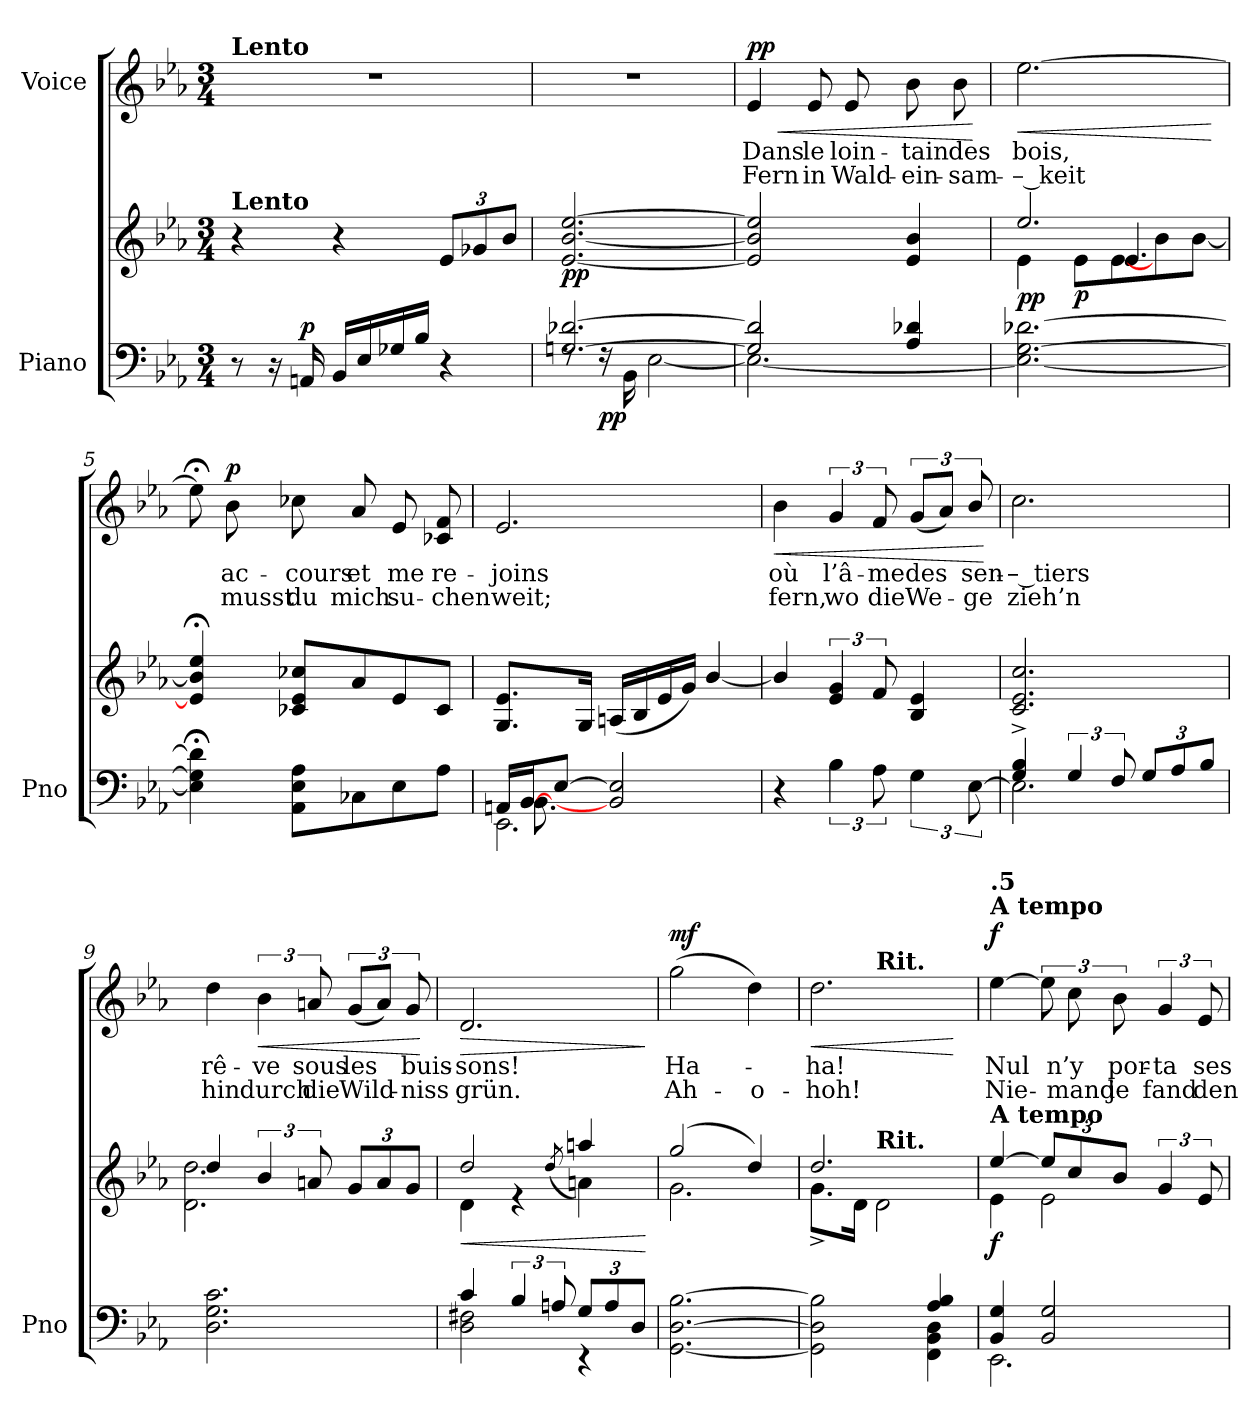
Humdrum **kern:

**kern	**kern	**dynam	**kern	**text	**text	**dynam
*part2	*part2	*part2	*part1	*part1	*part1	*part1
*staff3	*staff2	*staff2/3	*staff1	*staff1	*staff1	*staff1
*I"Piano	*	*	*I"Voice	*	*	*
*I'Pno	*	*	*	*	*	*
*clefF4	*clefG2	*	*clefG2	*	*	*
*k[b-e-a-]	*k[b-e-a-]	*	*k[b-e-a-]	*	*	*
*M3/4	*M3/4	*	*M3/4	*	*	*
=1	=1	=1	=1	=1	=1	=1
!	!	!	!LO:TX:a:B:t=Lento	!	!	!
!	!LO:TX:a:B:t=Lento	!	!	!	!	!
8r	4r	.	2.r	.	.	.
16r	.	.	.	.	.	.
!	!	!LO:DY:a=2	!	!	!	!
16AAn/	.	p	.	.	.	.
16BB-/LL	4r	.	.	.	.	.
16E-/	.	.	.	.	.	.
16G-X/	.	.	.	.	.	.
16B-/JJ	.	.	.	.	.	.
*	*Xbrackettup	*	*	*	*	*
4r	12e-/L	.	.	.	.	.
.	12g-X/	.	.	.	.	.
.	12b-/J	.	.	.	.	.
=2	=2	=2	=2	=2	=2	=2
*^	*	*	*	*	*	*
!	!	!	!LO:DY:b	!	!	!	!
[2.Gn/ [2.d-X/	8rF	[2.e-/ [2.b-/ [2.ee-/	pp	2.r	.	.	.
!	!	!	!LO:DY:b=2	!	!	!	!
.	16rF	.	pp	.	.	.	.
.	16BB-\	.	.	.	.	.	.
.	[2E-\	.	.	.	.	.	.
=3	=3	=3	=3	=3	=3	=3	=3
!	!	!	!	!	!LO:LY:b	!LO:LY:b	!LO:HP:b
!	!	!	!	!	!	!	!LO:DY:n=1:a
2G/] 2d-/]	2.E-\_	2e-/] 2b-/] 2ee-/]	.	4e-/	Dans	Fern	< pp
!	!	!	!	!	!LO:LY:b	!LO:LY:b	!
.	.	.	.	8e-/	le	in	.
!	!	!	!	!	!LO:LY:b	!LO:LY:b	!
.	.	.	.	8e-/	loin-	Wald-	.
!	!	!	!	!	!LO:LY:b	!LO:LY:b	!
4A-/ 4d-X/	.	4e-/ 4b-/	.	8b-\	-tain	-ein-	.
!	!	!	!	!	!LO:LY:b	!LO:LY:b	!
.	.	.	.	8b-\	des	-sam-	.
*v	*v	*	*	*	*	*	*
.	.	.	.	.	.	[
!!LO:LB:g=z
=4	=4	=4	=4	=4	=4	=4
*	*^	*	*	*	*	*
*	*	*^	*	*	*	*	*
!	!	!	!	!LO:DY:b	!	!LO:LY:b	!LO:LY:b	!LO:HP:b
2.E-\_ [2.G\ [2.d-X\	2.ee-/	4e-\	4.ryy	pp	[2.ee-\	bois,	-– keit	<
!	!	!	!	!LO:DY:b	!	!	!	!
.	.	8e-\L	.	p	.	.	.	.
!	!	!LO:N:head=solid	!LO:N:head=solid	!	!	!	!	!
.	.	[8e-\	4.e-/	.	.	.	.	.
.	.	8b-\	.	.	.	.	.	.
.	.	[8b-\J	.	.	.	.	.	.
*	*v	*v	*v	*	*	*	*	*
.	.	.	.	.	.	[
=5	=5	=5	=5	=5	=5	=5
4E-\];< 4G\];< 4d-\];<	4e-/];< 4b-/];< 4ee-/;<	.	8ee-;<\]	.	.	.
!	!	!	!	!LO:LY:b	!LO:LY:b	!LO:DY:a
.	.	.	8b-\	ac-	musst	p
!	!	!	!	!LO:LY:b	!LO:LY:b	!
8AA-\ 8E-\ 8A-\L	8c-X/ 8e-/ 8cc-X/L	.	8cc-X\	-cours	du	.
!	!	!	!	!LO:LY:b	!LO:LY:b	!
8C-X\	8a-/	.	8a-/	et	mich	.
!	!	!	!	!LO:LY:b	!LO:LY:b	!
8E-\	8e-/	.	8e-/	me	su-	.
!	!	!	!	!LO:LY:b	!LO:LY:b	!
8A-\J	8c-/J	.	8c-X/ 8f/	re-	-chen	.
=6	=6	=6	=6	=6	=6	=6
*^	*	*	*	*	*	*
*	*^	*	*	*	*	*	*
!	!	!	!	!	!	!LO:LY:b	!LO:LY:b	!
16AAn/LL	2.EE-\	16ryy	8.G/ 8.e-/L	.	2.e-/	-joins	weit;	.
!LO:N:head=solid	!	!LO:N:head=solid	!	!	!	!	!	!
[16BB-/J	.	8.BB-\	.	.	.	.	.	.
[8E-/J	.	.	.	.	.	.	.	.
.	.	.	16G/Jk	.	.	.	.	.
2BB-/] 2E-/]	.	2ryy	(<16An/LL	.	.	.	.	.
.	.	.	16B-/	.	.	.	.	.
.	.	.	16e-/	.	.	.	.	.
.	.	.	16g/JJ)	.	.	.	.	.
.	.	.	[4b-/	.	.	.	.	.
*v	*v	*v	*	*	*	*	*	*
=7	=7	=7	=7	=7	=7	=7
!	!	!	!	!LO:LY:b	!LO:LY:b	!LO:HP:b
4r	4b-/]	.	4b-\	où	fern,	<
*	*brackettup	*	*	*	*	*
!	!	!	!	!LO:LY:b	!LO:LY:b	!
6B-\	6e-/ 6g/	.	6g/	l’â-	wo	.
!	!	!	!	!LO:LY:b	!LO:LY:b	!
12A-\	12f/	.	12f/	-me	die	.
!	!	!	!	!LO:LY:b	!LO:LY:b	!
6G\	4B-/ 4e-/	.	(<12g/L	des	We-	.
.	.	.	12a-/J)	.	.	.
!	!	!	!	!LO:LY:b	!LO:LY:b	!
[12E-\	.	.	12b-/	sen-	-ge	.
.	.	.	.	.	.	[
!!LO:LB:g=z
=8	=8	=8	=8	=8	=8	=8
*^	*	*	*	*	*	*
!	!	!	!	!	!LO:LY:b	!LO:LY:b	!
4G/^ 4B-/^	2.E-\]	2.c/ 2.e-/ 2.cc/	.	2.cc\	-– tiers	zieh’n	.
6G/	.	.	.	.	.	.	.
12F/	.	.	.	.	.	.	.
*Xbrackettup	*	*	*	*	*	*	*
12G/L	.	.	.	.	.	.	.
12A-/	.	.	.	.	.	.	.
12B-/J	.	.	.	.	.	.	.
*v	*v	*	*	*	*	*	*
=9	=9	=9	=9	=9	=9	=9
*	*^	*	*	*	*	*
!	!	!	!	!	!LO:LY:b	!LO:LY:b	!
2.D\ 2.G\ 2.c\	4dd/	2.d\ 2.dd\	.	4dd\	rê-	hin	.
!	!	!	!	!	!LO:LY:b	!LO:LY:b	!LO:HP:b
.	6b-/	.	.	6b-\	-ve	durch	<
!	!	!	!	!	!LO:LY:b	!LO:LY:b	!
.	12an/	.	.	12an/	sous	die	.
*	*Xbrackettup	*	*	*	*	*	*
!	!	!	!	!	!LO:LY:b	!LO:LY:b	!
.	12g/L	.	.	(<12g/L	les	Wild-	.
.	12a/	.	.	12a/J)	.	.	.
!	!	!	!	!	!LO:LY:b	!LO:LY:b	!
.	12g/J	.	.	12g/	buis-	-niss	.
*	*v	*v	*	*	*	*	*
.	.	.	.	.	.	[
=10	=10	=10	=10	=10	=10	=10
*^	*	*	*	*	*	*
!	!	!	!LO:HP:b	!	!LO:LY:b	!LO:LY:b	!LO:HP:b
*	*	*^	*	*	*	*	*
4c/	2D\ 2F#X\	2dd/	4d\	<	2.d/	-sons!	grün.	>
*brackettup	*	*	*	*	*	*	*	*
6B-/	.	.	4r	.	.	.	.	.
12An/	.	.	.	.	.	.	.	.
.	.	.	(<8qdd/	.	.	.	.	.
*Xbrackettup	*	*	*	*	*	*	*	*
12G/L	4r	4aan/	4an\)	.	.	.	.	.
12A/	.	.	.	.	.	.	.	.
12D/J	.	.	.	.	.	.	.	.
*v	*v	*	*	*	*	*	*	*
*	*v	*v	*	*	*	*	*
.	.	[	.	.	.	]
!!LO:PB:g=z
=11	=11	=11	=11	=11	=11	=11
*	*^	*	*	*	*	*
!	!	!	!	!	!LO:LY:b	!LO:LY:b	!LO:DY:a
[2.GG\ [2.D\ [2.B-\	(>2gg/	2.g\	.	(>2gg\	Ha-	Ah-	mf
!	!	!	!	!	!	!LO:LY:b	!
.	4dd/)	.	.	4dd\)	.	-o-	.
=12	=12	=12	=12	=12	=12	=12	=12
*	*	*	*	*MM52	*	*	*
*^	*	*	*	*	*	*	*
!	!	!	!	!	!	!LO:LY:b	!LO:LY:b	!LO:HP:b
*	*	*	*	*	*^	*	*	*
2GG\] 2D\] 2B-\]	2ryy	2.dd/	8.g^\L	.	2.dd\	4ryy	-ha!	-hoh!	<
.	.	.	16d\Jk	.	.	.	.	.	.
*	*	*	*	*	*MM50	*	*	*	*
!	!	!	!	!	!	!LO:TX:a:B:t=Rit.	!	!	!
!	!	!	!LO:TX:a:B:t=Rit.	!	!	!	!	!	!
.	.	.	2d\	.	.	4ryy	.	.	.
4A-/ 4B-/	4FF\ 4BB-\ 4D\	.	.	.	.	4ryy	.	.	.
*v	*v	*	*	*	*v	*v	*	*	*
*	*v	*v	*	*	*	*	*
.	.	.	.	.	.	[
=13	=13	=13	=13	=13	=13	=13
*	*	*	*MM52	*	*	*
*^	*^	*	*	*	*	*
!	!	!	!	!	!LO:TX:a:B:t=A tempo	!	!	!
!	!	!	!	!	!LO:TX:a:B:t=.5	!	!	!
!	!	!LO:TX:a:B:t=A tempo	!	!	!	!	!	!
!	!	!	!	!LO:DY:b	!	!LO:LY:b	!LO:LY:b	!LO:DY:a
4BB-/ 4G/	2.EE-\	[4ee-/	4e-\	f	[4ee-\	Nul	Nie-	f
2BB-/ 2G/	.	12ee-/L]	2e-\	.	12ee-\]	.	.	.
!	!	!	!	!	!	!LO:LY:b	!LO:LY:b	!
.	.	12cc/	.	.	12cc\	n’y	-mand	.
!	!	!	!	!	!	!LO:LY:b	!LO:LY:b	!
.	.	12b-/J	.	.	12b-\	por-	je	.
*	*	*brackettup	*	*	*	*	*	*
!	!	!	!	!	!	!LO:LY:b	!LO:LY:b	!
.	.	6g/	.	.	6g/	-ta	fand	.
!	!	!	!	!	!	!LO:LY:b	!LO:LY:b	!
.	.	12e-/	.	.	12e-/	ses	den	.
*v	*v	*	*	*	*	*	*	*
*	*v	*v	*	*	*	*	*
=	=	=	=	=	=	=
*-	*-	*-	*-	*-	*-	*-
